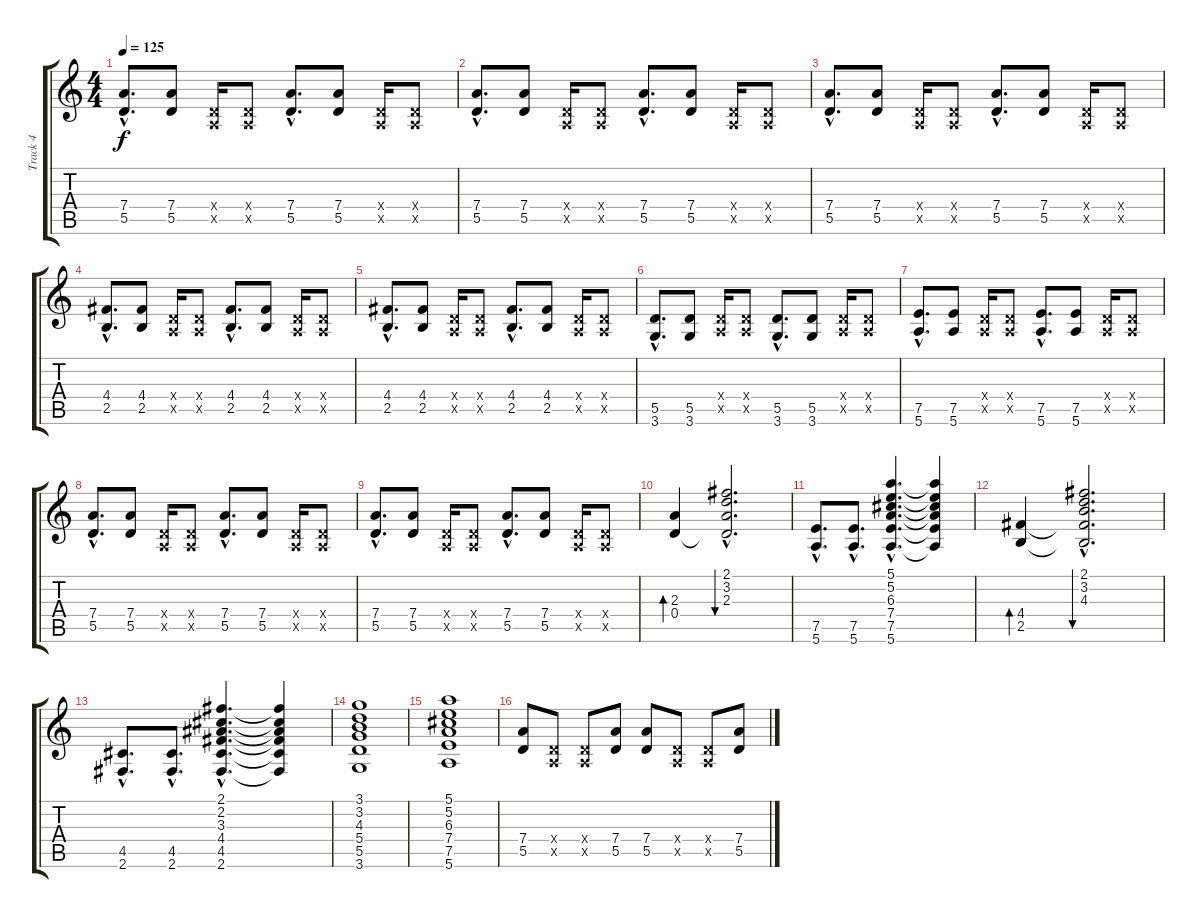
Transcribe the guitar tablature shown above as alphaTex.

\track ("Track 4" "Track 4") {instrument distortionguitar}
\staff {score tabs}
\tuning (E4 B3 G3 D3 A2 E2) {hide}
\ts (4 4)
\tempo 125
\clef g2
\ks c
(7.4{hac} 5.5{hac}).8{d dy f} (7.4 5.5).8 (0.4{x} 0.5{x}).16 (0.4{x} 0.5{x}).8 (7.4{hac} 5.5{hac}).8{d} (7.4 5.5).8 (0.4{x} 0.5{x}).16 (0.4{x} 0.5{x}).8 |
(7.4{hac} 5.5{hac}).8{d} (7.4 5.5).8 (0.4{x} 0.5{x}).16 (0.4{x} 0.5{x}).8 (7.4{hac} 5.5{hac}).8{d} (7.4 5.5).8 (0.4{x} 0.5{x}).16 (0.4{x} 0.5{x}).8 |
(7.4{hac} 5.5{hac}).8{d} (7.4 5.5).8 (0.4{x} 0.5{x}).16 (0.4{x} 0.5{x}).8 (7.4{hac} 5.5{hac}).8{d} (7.4 5.5).8 (0.4{x} 0.5{x}).16 (0.4{x} 0.5{x}).8 |
(4.4{hac} 2.5{hac}).8{d} (4.4 2.5).8 (0.4{x} 0.5{x}).16 (0.4{x} 0.5{x}).8 (4.4{hac} 2.5{hac}).8{d} (4.4 2.5).8 (0.4{x} 0.5{x}).16 (0.4{x} 0.5{x}).8 |
(4.4{hac} 2.5{hac}).8{d} (4.4 2.5).8 (0.4{x} 0.5{x}).16 (0.4{x} 0.5{x}).8 (4.4{hac} 2.5{hac}).8{d} (4.4 2.5).8 (0.4{x} 0.5{x}).16 (0.4{x} 0.5{x}).8 |
(5.5{hac} 3.6{hac}).8{d} (5.5 3.6).8 (0.4{x} 0.5{x}).16 (0.4{x} 0.5{x}).8 (5.5{hac} 3.6{hac}).8{d} (5.5 3.6).8 (0.4{x} 0.5{x}).16 (0.4{x} 0.5{x}).8 |
(7.5{hac} 5.6{hac}).8{d} (7.5 5.6).8 (0.4{x} 0.5{x}).16 (0.4{x} 0.5{x}).8 (7.5{hac} 5.6{hac}).8{d} (7.5 5.6).8 (0.4{x} 0.5{x}).16 (0.4{x} 0.5{x}).8 |
(7.4{hac} 5.5{hac}).8{d} (7.4 5.5).8 (0.4{x} 0.5{x}).16 (0.4{x} 0.5{x}).8 (7.4{hac} 5.5{hac}).8{d} (7.4 5.5).8 (0.4{x} 0.5{x}).16 (0.4{x} 0.5{x}).8 |
(7.4{hac} 5.5{hac}).8{d} (7.4 5.5).8 (0.4{x} 0.5{x}).16 (0.4{x} 0.5{x}).8 (7.4{hac} 5.5{hac}).8{d} (7.4 5.5).8 (0.4{x} 0.5{x}).16 (0.4{x} 0.5{x}).8 |
(2.3 0.4).4{bd 60} (2.1{hac} 3.2{hac} 2.3{hac} 0.4{hac t}).2{d bu 30} |
(7.5{hac} 5.6{hac}).8{d} (7.5{hac} 5.6{hac}).8{d} (5.1{hac} 5.2{hac} 6.3{hac} 7.4{hac} 7.5{hac} 5.6{hac}).4{d} (5.1{t} 5.2{t} 6.3{t} 7.4{t} 7.5{t} 5.6{t}).4 |
(4.4 2.5).4{bd 240} (2.1{hac} 3.2{hac} 4.3{hac} 4.4{hac t} 2.5{hac t}).2{d bu 30} |
(4.5{hac} 2.6{hac}).8{d} (4.5{hac} 2.6{hac}).8{d} (2.1{hac} 2.2{hac} 3.3{hac} 4.4{hac} 4.5{hac} 2.6{hac}).4{d} (2.1{t} 2.2{t} 3.3{t} 4.4{t} 4.5{t} 2.6{t}).4 |
(3.1 3.2 4.3 5.4 5.5 3.6).1 |
(5.1 5.2 6.3 7.4 7.5 5.6).1 |
(7.4 5.5).8 (0.4{x} 0.5{x}).8 (0.4{x} 0.5{x}).8 (7.4 5.5).8 (7.4 5.5).8 (0.4{x} 0.5{x}).8 (0.4{x} 0.5{x}).8 (7.4 5.5).8
